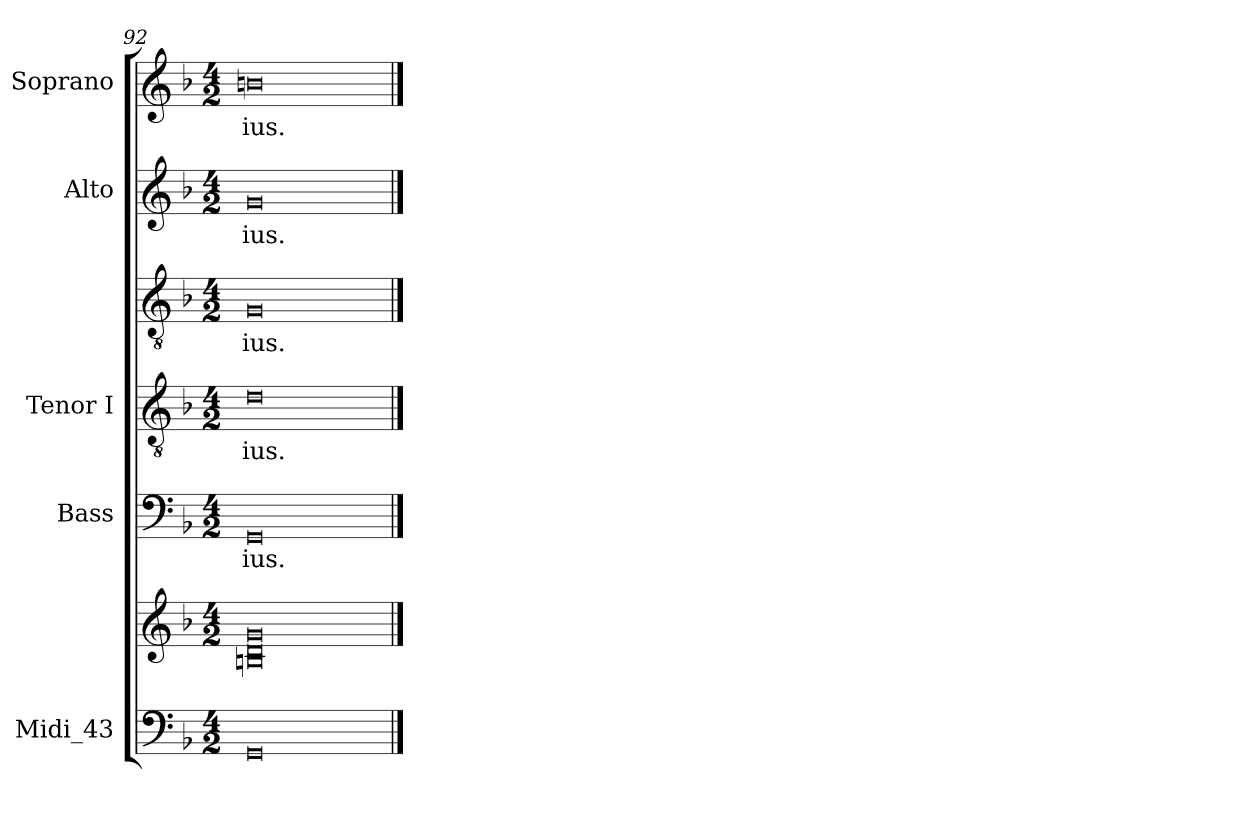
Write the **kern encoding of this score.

**kern	**kern	**kern	**text	**kern	**text	**kern	**text	**kern	**text	**kern	**text
*part5	*part5	*part4	*part4	*part3	*part3	*part3	*part3	*part2	*part2	*part1	*part1
*staff7	*staff6	*staff5	*staff5	*staff4	*staff4	*staff3	*staff3	*staff2	*staff2	*staff1	*staff1
*I"Midi_43	*	*I"Bass	*	*I"Tenor I	*	*	*	*I"Alto	*	*I"Soprano	*
*	*	*I'B	*	*I'T	*	*	*	*I'A	*	*I'S	*
*clefF4	*clefG2	*clefF4	*	*clefGv2	*	*clefGv2	*	*clefG2	*	*clefG2	*
*k[b-]	*k[b-]	*k[b-]	*	*k[b-]	*	*k[b-]	*	*k[b-]	*	*k[b-]	*
*F:	*F:	*F:	*	*F:	*	*F:	*	*F:	*	*F:	*
*M4/2	*M4/2	*M4/2	*	*M4/2	*	*M4/2	*	*M4/2	*	*M4/2	*
=92	=92	=92	=92	=92	=92	=92	=92	=92	=92	=92	=92
*	*^	*	*	*	*	*	*	*	*	*	*
*	*	*^	*	*	*	*	*	*	*	*	*	*
!	!	!	!	!	!LO:LY:b	!	!LO:LY:b	!	!LO:LY:b	!	!LO:LY:b	!	!LO:LY:b
0GG	0g/	0d\	0Bn\	0GG	-ius.	0d	ius.	0G	-ius.	0g	ius.	0bn	-ius.
*	*v	*v	*v	*	*	*	*	*	*	*	*	*	*
==	==	==	==	==	==	==	==	==	==	==	==
*-	*-	*-	*-	*-	*-	*-	*-	*-	*-	*-	*-
